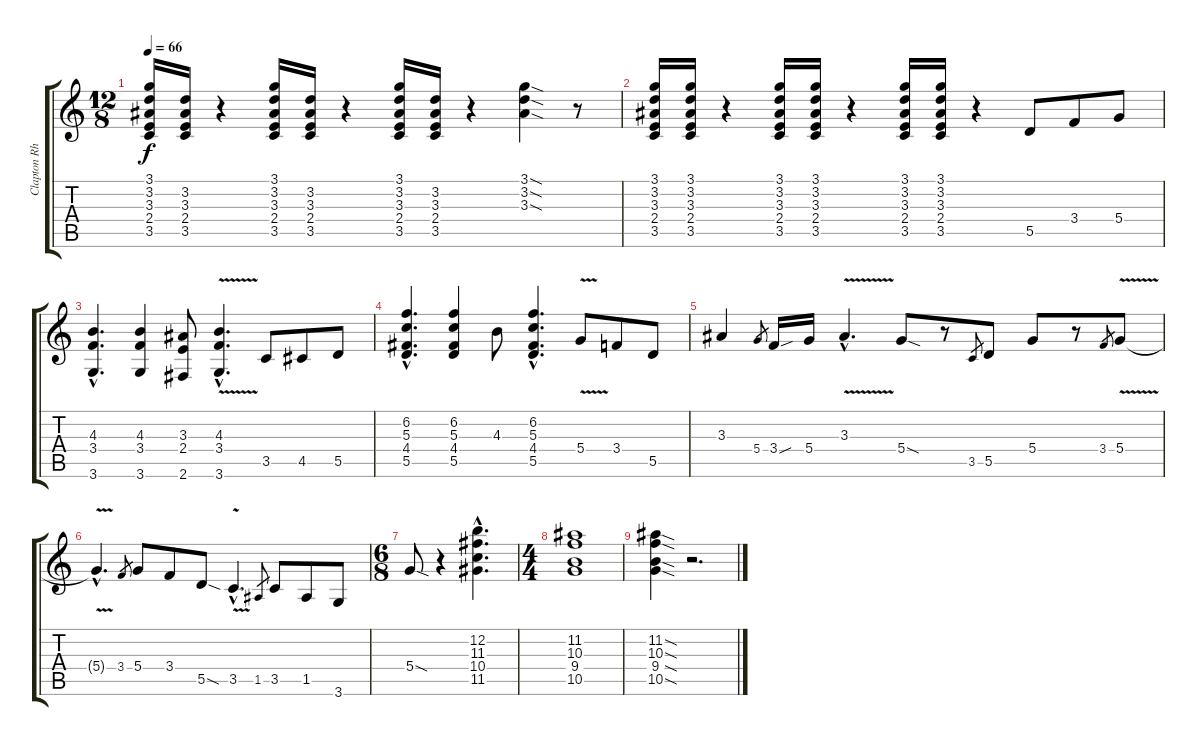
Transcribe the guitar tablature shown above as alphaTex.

\track ("Clapton Rhythm" "Clapton Rh") {instrument overdrivenguitar}
\staff {score tabs}
\tuning (E4 B3 G3 D3 A2 E2) {hide}
\ts (12 8)
\tempo 66
\clef g2
\ks c
(3.1 3.2 3.3 2.4 3.5).16{dy f} (3.2 3.3 2.4 3.5).16 r.4 (3.1 3.2 3.3 2.4 3.5).16 (3.2 3.3 2.4 3.5).16 r.4 (3.1 3.2 3.3 2.4 3.5).16 (3.2 3.3 2.4 3.5).16 r.4 (3.1{sod} 3.2{sod} 3.3{sod}).4 r.8 |
(3.1 3.2 3.3 2.4 3.5).16 (3.1 3.2 3.3 2.4 3.5).16 r.4 (3.1 3.2 3.3 2.4 3.5).16 (3.1 3.2 3.3 2.4 3.5).16 r.4 (3.1 3.2 3.3 2.4 3.5).16 (3.1 3.2 3.3 2.4 3.5).16 r.4 5.5.8 3.4.8 5.4.8 |
(4.3{hac} 3.4{hac} 3.6{hac}).4{d} (4.3 3.4 3.6).4 (3.3 2.4 2.6).8 (4.3{v hac} 3.4{v hac} 3.6{v hac}).4{d} 3.5.8 4.5.8 5.5.8 |
(6.2{hac} 5.3{hac} 4.4{hac} 5.5{hac}).4{d} (6.2 5.3 4.4 5.5).4 4.3.8 (6.2{hac} 5.3{hac} 4.4{hac} 5.5{hac}).4{d} 5.4{v}.8 3.4.8 5.5.8 |
3.3.4 5.4.8{gr} 3.4{sou}.16 5.4.16 3.3{v hac}.4{d} 5.4{sod}.8 r.8 3.5.8{gr} 5.5.8 5.4.8 r.8 3.4.8{gr} 5.4{v}.8 |
5.4{hac t}.4{d} 3.4.8{gr} 5.4.8 3.4.8 5.5{sod}.8 3.5{v hac}.4{d} 1.5.8{gr} 3.5.8 1.5.8 3.6.8 |
\ts (6 8)
5.4{sod}.8 r.4 (12.2{hac} 11.3{hac} 10.4{hac} 11.5{hac}).4{d} |
\ts (4 4)
(11.2 10.3 9.4 10.5).1 |
(11.2{sod} 10.3{sod} 9.4{sod} 10.5{sod}).4 r.2{d}
